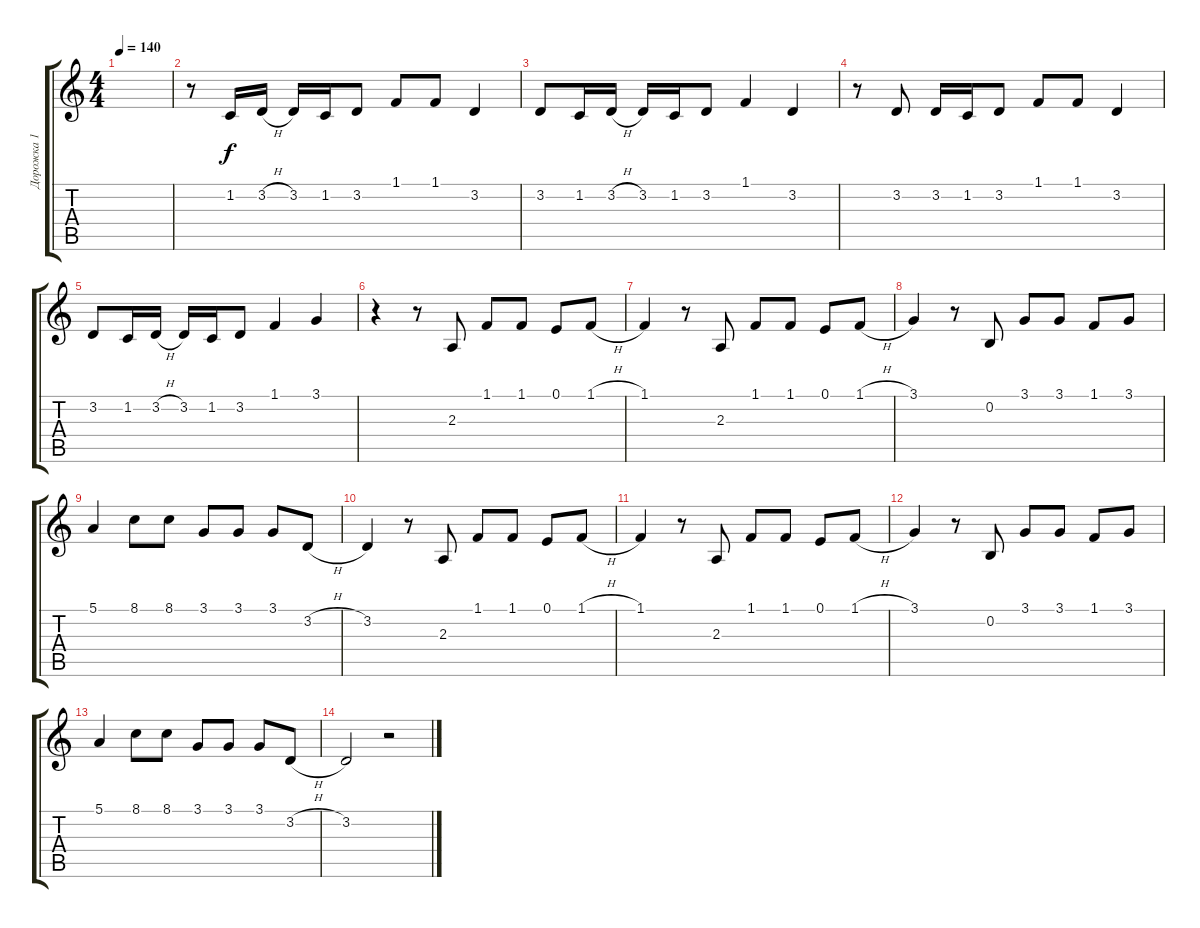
\track ("Дорожка 1" "Дорожка 1") {instrument acousticgrandpiano}
\staff {score tabs}
\tuning (E4 B3 G3 D3 A2 E2) {hide}
\ts (4 4)
\tempo 140
\clef g2
\ks c
|
r.8 1.2.16 3.2{h}.16 3.2.16 1.2.16 3.2.8 1.1.8 1.1.8 3.2.4 |
3.2.8 1.2.16 3.2{h}.16 3.2.16 1.2.16 3.2.8 1.1.4 3.2.4 |
r.8 3.2.8 3.2.16 1.2.16 3.2.8 1.1.8 1.1.8 3.2.4 |
3.2.8 1.2.16 3.2{h}.16 3.2.16 1.2.16 3.2.8 1.1.4 3.1.4 |
r.4 r.8 2.3.8 1.1.8 1.1.8 0.1.8 1.1{h}.8 |
1.1.4 r.8 2.3.8 1.1.8 1.1.8 0.1.8 1.1{h}.8 |
3.1.4 r.8 0.2.8 3.1.8 3.1.8 1.1.8 3.1.8 |
5.1.4 8.1.8 8.1.8 3.1.8 3.1.8 3.1.8 3.2{h}.8 |
3.2.4 r.8 2.3.8 1.1.8 1.1.8 0.1.8 1.1{h}.8 |
1.1.4 r.8 2.3.8 1.1.8 1.1.8 0.1.8 1.1{h}.8 |
3.1.4 r.8 0.2.8 3.1.8 3.1.8 1.1.8 3.1.8 |
5.1.4 8.1.8 8.1.8 3.1.8 3.1.8 3.1.8 3.2{h}.8 |
3.2.2 r.2
